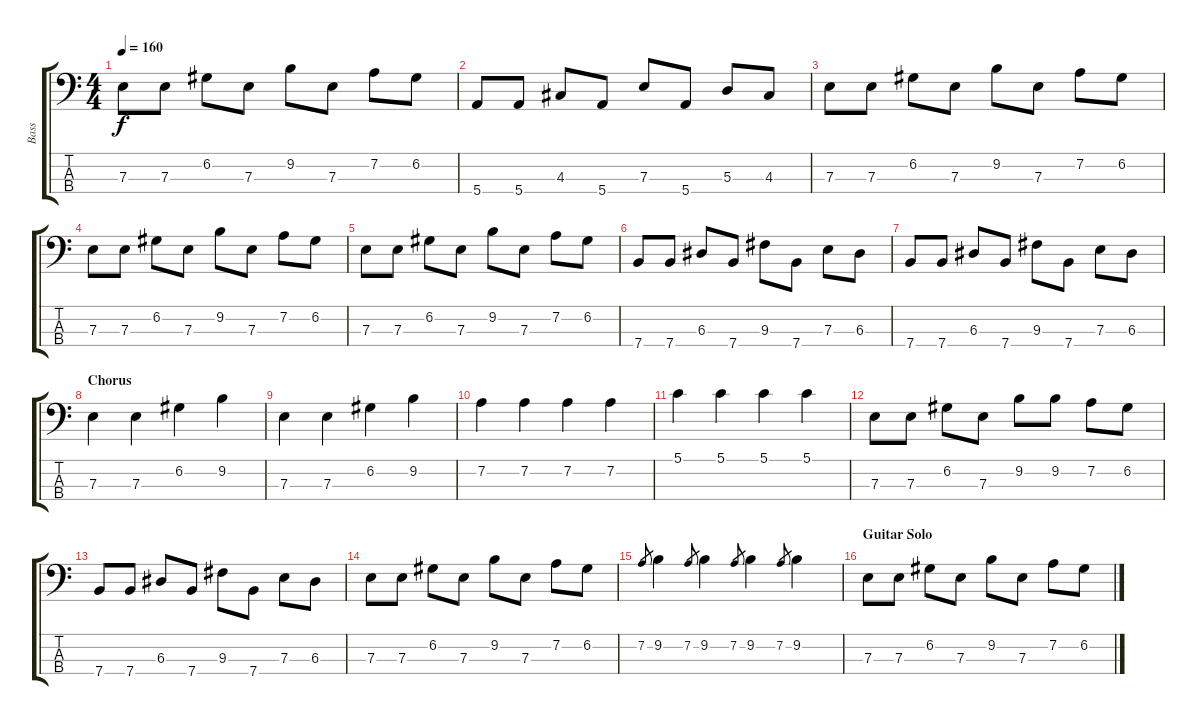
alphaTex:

\track ("Bass" "Bass") {instrument electricbasspick}
\staff {score tabs}
\tuning (G2 D2 A1 E1) {hide}
\ts (4 4)
\tempo 160
\clef f4
\ks c
7.3.8{dy f} 7.3.8 6.2.8 7.3.8 9.2.8 7.3.8 7.2.8 6.2.8 |
5.4.8 5.4.8 4.3.8 5.4.8 7.3.8 5.4.8 5.3.8 4.3.8 |
7.3.8 7.3.8 6.2.8 7.3.8 9.2.8 7.3.8 7.2.8 6.2.8 |
7.3.8 7.3.8 6.2.8 7.3.8 9.2.8 7.3.8 7.2.8 6.2.8 |
7.3.8 7.3.8 6.2.8 7.3.8 9.2.8 7.3.8 7.2.8 6.2.8 |
7.4.8 7.4.8 6.3.8 7.4.8 9.3.8 7.4.8 7.3.8 6.3.8 |
7.4.8 7.4.8 6.3.8 7.4.8 9.3.8 7.4.8 7.3.8 6.3.8 |
\section ("" "Chorus")
7.3.4 7.3.4 6.2.4 9.2.4 |
7.3.4 7.3.4 6.2.4 9.2.4 |
7.2.4 7.2.4 7.2.4 7.2.4 |
5.1.4 5.1.4 5.1.4 5.1.4 |
7.3.8 7.3.8 6.2.8 7.3.8 9.2.8 9.2.8 7.2.8 6.2.8 |
7.4.8 7.4.8 6.3.8 7.4.8 9.3.8 7.4.8 7.3.8 6.3.8 |
7.3.8 7.3.8 6.2.8 7.3.8 9.2.8 7.3.8 7.2.8 6.2.8 |
7.2.8{gr} 9.2.4 7.2.8{gr} 9.2.4 7.2.8{gr} 9.2.4 7.2.8{gr} 9.2.4 |
\section ("" "Guitar Solo")
7.3.8 7.3.8 6.2.8 7.3.8 9.2.8 7.3.8 7.2.8 6.2.8
